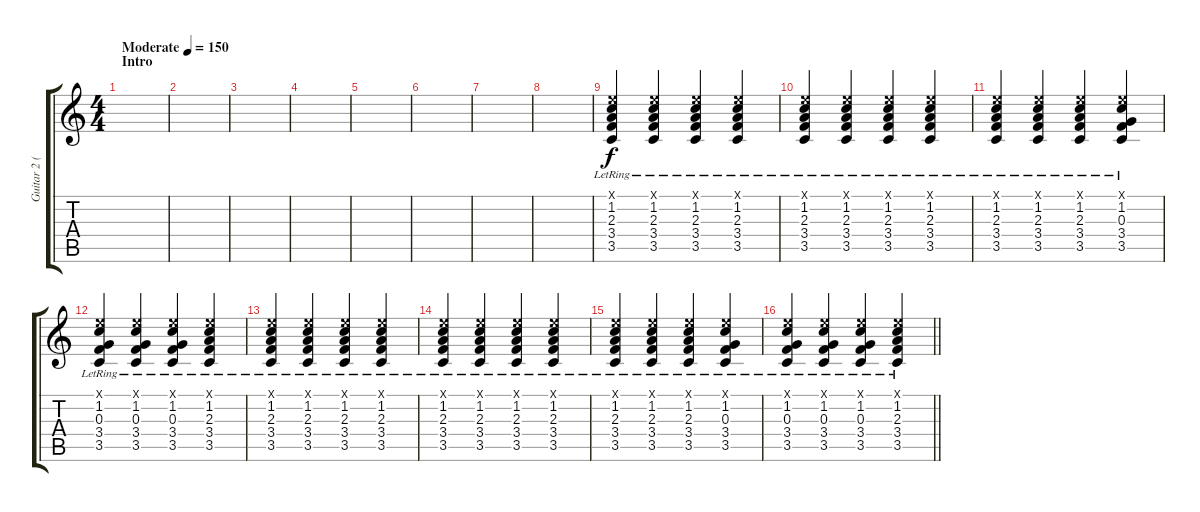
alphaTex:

\track ("Guitar 2 (Paul)" "Guitar 2 (") {instrument electricguitarjazz}
\staff {score tabs}
\tuning (E4 B3 G3 D3 A2 E2) {hide}
\ts (4 4)
\section ("" "Intro")
\tempo (150 "Moderate")
\clef g2
\ks c
|
|
|
|
|
|
|
|
(0.1{x} 1.2{lr} 2.3{lr} 3.4{lr} 3.5{lr}).4 (0.1{x} 1.2{lr} 2.3{lr} 3.4{lr} 3.5{lr}).4 (0.1{x} 1.2{lr} 2.3{lr} 3.4{lr} 3.5{lr}).4 (0.1{x} 1.2{lr} 2.3{lr} 3.4{lr} 3.5{lr}).4 |
(0.1{x} 1.2{lr} 2.3{lr} 3.4{lr} 3.5{lr}).4 (0.1{x} 1.2{lr} 2.3{lr} 3.4{lr} 3.5{lr}).4 (0.1{x} 1.2{lr} 2.3{lr} 3.4{lr} 3.5{lr}).4 (0.1{x} 1.2{lr} 2.3{lr} 3.4{lr} 3.5{lr}).4 |
(0.1{x} 1.2{lr} 2.3{lr} 3.4{lr} 3.5{lr}).4 (0.1{x} 1.2{lr} 2.3{lr} 3.4{lr} 3.5{lr}).4 (0.1{x} 1.2{lr} 2.3{lr} 3.4{lr} 3.5{lr}).4 (0.1{x} 1.2{lr} 0.3{lr} 3.4{lr} 3.5{lr}).4 |
(0.1{x} 1.2{lr} 0.3{lr} 3.4{lr} 3.5{lr}).4 (0.1{x} 1.2{lr} 0.3{lr} 3.4{lr} 3.5{lr}).4 (0.1{x} 1.2{lr} 0.3{lr} 3.4{lr} 3.5{lr}).4 (0.1{x} 1.2{lr} 2.3{lr} 3.4{lr} 3.5{lr}).4 |
(0.1{x} 1.2{lr} 2.3{lr} 3.4{lr} 3.5{lr}).4 (0.1{x} 1.2{lr} 2.3{lr} 3.4{lr} 3.5{lr}).4 (0.1{x} 1.2{lr} 2.3{lr} 3.4{lr} 3.5{lr}).4 (0.1{x} 1.2{lr} 2.3{lr} 3.4{lr} 3.5{lr}).4 |
(0.1{x} 1.2{lr} 2.3{lr} 3.4{lr} 3.5{lr}).4 (0.1{x} 1.2{lr} 2.3{lr} 3.4{lr} 3.5{lr}).4 (0.1{x} 1.2{lr} 2.3{lr} 3.4{lr} 3.5{lr}).4 (0.1{x} 1.2{lr} 2.3{lr} 3.4{lr} 3.5{lr}).4 |
(0.1{x} 1.2{lr} 2.3{lr} 3.4{lr} 3.5{lr}).4 (0.1{x} 1.2{lr} 2.3{lr} 3.4{lr} 3.5{lr}).4 (0.1{x} 1.2{lr} 2.3{lr} 3.4{lr} 3.5{lr}).4 (0.1{x} 1.2{lr} 0.3{lr} 3.4{lr} 3.5{lr}).4 |
\barLineRight lightlight
(0.1{x} 1.2{lr} 0.3{lr} 3.4{lr} 3.5{lr}).4 (0.1{x} 1.2{lr} 0.3{lr} 3.4{lr} 3.5{lr}).4 (0.1{x} 1.2{lr} 0.3{lr} 3.4{lr} 3.5{lr}).4 (0.1{x} 1.2{lr} 2.3{lr} 3.4{lr} 3.5{lr}).4
